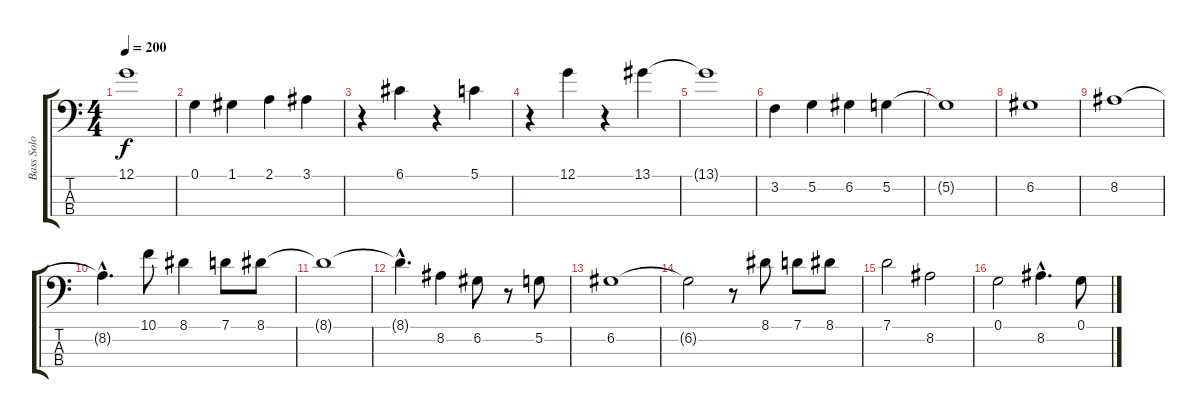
\track ("Bass Solo Version" "Bass Solo ") {instrument fretlessbass}
\staff {score tabs}
\tuning (G2 D2 A1 E1) {hide}
\ts (4 4)
\tempo 200
\clef f4
\ks c
12.1{t}.1{dy f} |
0.1.4 1.1.4 2.1.4 3.1.4 |
r.4 6.1.4 r.4 5.1.4 |
r.4 12.1.4 r.4 13.1.4 |
13.1{t}.1 |
3.2.4 5.2.4 6.2.4 5.2.4 |
5.2{t}.1 |
6.2.1 |
8.2.1 |
8.2{hac t}.4{d} 10.1.8 8.1.4 7.1.8 8.1.8 |
8.1{t}.1 |
8.1{hac t}.4{d} 8.2.4 6.2.8 r.8 5.2.8 |
6.2.1 |
6.2{t}.2 r.8 8.1.8 7.1.8 8.1.8 |
7.1.2 8.2.2 |
0.1.2 8.2{hac}.4{d} 0.1.8
